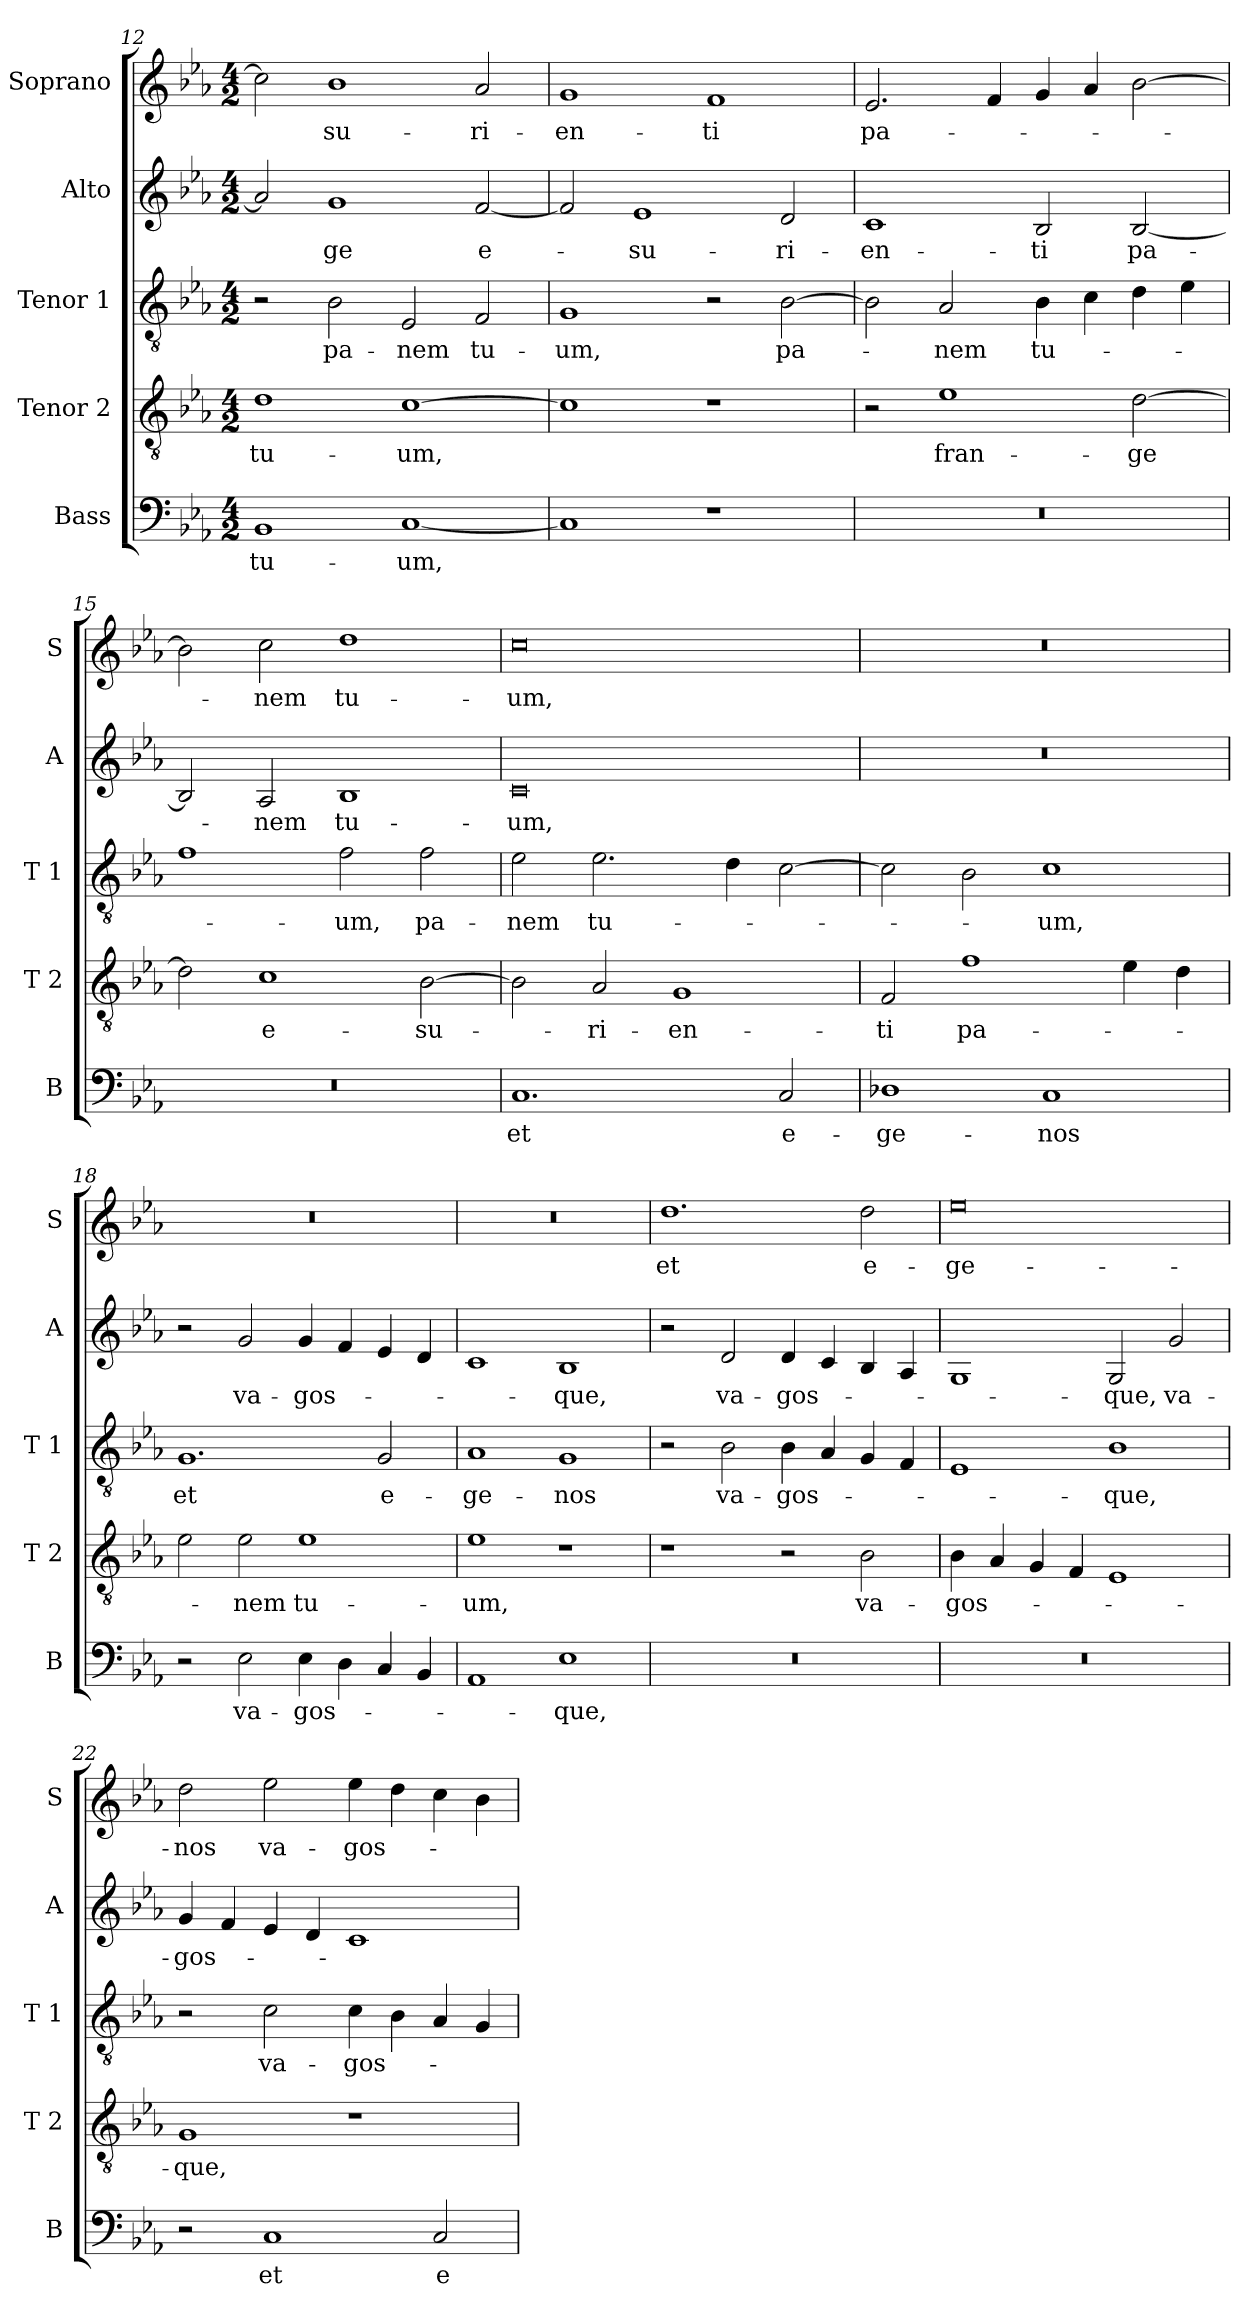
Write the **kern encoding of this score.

**kern	**text	**kern	**text	**kern	**text	**kern	**text	**kern	**text
*part5	*part5	*part4	*part4	*part3	*part3	*part2	*part2	*part1	*part1
*staff5	*staff5	*staff4	*staff4	*staff3	*staff3	*staff2	*staff2	*staff1	*staff1
*I"Bass	*	*I"Tenor 2	*	*I"Tenor 1	*	*I"Alto	*	*I"Soprano	*
*I'B	*	*I'T 2	*	*I'T 1	*	*I'A	*	*I'S	*
*clefF4	*	*clefGv2	*	*clefGv2	*	*clefG2	*	*clefG2	*
*k[b-e-a-]	*	*k[b-e-a-]	*	*k[b-e-a-]	*	*k[b-e-a-]	*	*k[b-e-a-]	*
*E-:	*	*E-:	*	*E-:	*	*E-:	*	*E-:	*
*M4/2	*	*M4/2	*	*M4/2	*	*M4/2	*	*M4/2	*
=12	=12	=12	=12	=12	=12	=12	=12	=12	=12
!	!LO:LY:b	!	!LO:LY:b	!	!	!	!	!	!
1BB-	tu-	1d	tu-	2r	.	2a-/]	.	2cc\]	.
!	!	!	!	!	!LO:LY:b	!	!LO:LY:b	!	!LO:LY:b
.	.	.	.	2B-\	pa-	1g	-ge	1b-	-su-
!	!LO:LY:b	!	!LO:LY:b	!	!LO:LY:b	!	!	!	!
[1C	-um,	[1c	-um,	2E-/	-nem	.	.	.	.
!	!	!	!	!	!LO:LY:b	!	!LO:LY:b	!	!LO:LY:b
.	.	.	.	2F/	tu-	[2f/	e-	2a-/	-ri-
!!LO:LB:g=z
=13	=13	=13	=13	=13	=13	=13	=13	=13	=13
!	!	!	!	!	!LO:LY:b	!	!	!	!LO:LY:b
1C]	.	1c]	.	1G	-um,	2f/]	.	1g	-en-
!	!	!	!	!	!	!	!LO:LY:b	!	!
.	.	.	.	.	.	1e-	-su-	.	.
!	!	!	!	!	!	!	!	!	!LO:LY:b
1r	.	1r	.	2r	.	.	.	1f	-ti
!	!	!	!	!	!LO:LY:b	!	!LO:LY:b	!	!
.	.	.	.	[2B-\	pa-	2d/	-ri-	.	.
=14	=14	=14	=14	=14	=14	=14	=14	=14	=14
!	!	!	!	!	!	!	!LO:LY:b	!	!LO:LY:b
0r	.	2r	.	2B-\]	.	1c	-en-	2.e-/	pa-
!	!	!	!LO:LY:b	!	!LO:LY:b	!	!	!	!
.	.	1e-	fran-	2A-/	-nem	.	.	.	.
.	.	.	.	.	.	.	.	4f/	.
!	!	!	!	!	!LO:LY:b	!	!LO:LY:b	!	!
.	.	.	.	4B-\	tu-	2B-/	-ti	4g/	.
.	.	.	.	4c\	.	.	.	4a-/	.
!	!	!	!LO:LY:b	!	!	!	!LO:LY:b	!	!
.	.	[2d\	-ge	4d\	.	[2B-/	pa-	[2b-\	.
.	.	.	.	4e-\	.	.	.	.	.
=15	=15	=15	=15	=15	=15	=15	=15	=15	=15
0r	.	2d\]	.	1f	.	2B-/]	.	2b-\]	.
!	!	!	!LO:LY:b	!	!	!	!LO:LY:b	!	!LO:LY:b
.	.	1c	e-	.	.	2A-/	-nem	2cc\	-nem
!	!	!	!	!	!LO:LY:b	!	!LO:LY:b	!	!LO:LY:b
.	.	.	.	2f\	-um,	1B-	tu-	1dd	tu-
!	!	!	!LO:LY:b	!	!LO:LY:b	!	!	!	!
.	.	[2B-\	-su-	2f\	pa-	.	.	.	.
=16	=16	=16	=16	=16	=16	=16	=16	=16	=16
!	!LO:LY:b	!	!	!	!LO:LY:b	!	!LO:LY:b	!	!LO:LY:b
1.C	et	2B-\]	.	2e-\	-nem	0c	-um,	0cc	-um,
!	!	!	!LO:LY:b	!	!LO:LY:b	!	!	!	!
.	.	2A-/	-ri-	2.e-\	tu-	.	.	.	.
!	!	!	!LO:LY:b	!	!	!	!	!	!
.	.	1G	-en-	.	.	.	.	.	.
.	.	.	.	4d\	.	.	.	.	.
!	!LO:LY:b	!	!	!	!	!	!	!	!
2C/	e-	.	.	[2c\	.	.	.	.	.
=17	=17	=17	=17	=17	=17	=17	=17	=17	=17
!	!LO:LY:b	!	!LO:LY:b	!	!	!	!	!	!
1D-X	-ge-	2F/	-ti	2c\]	.	0r	.	0r	.
!	!	!	!LO:LY:b	!	!	!	!	!	!
.	.	1f	pa-	2B-\	.	.	.	.	.
!	!LO:LY:b	!	!	!	!LO:LY:b	!	!	!	!
1C	-nos	.	.	1c	-um,	.	.	.	.
.	.	4e-\	.	.	.	.	.	.	.
.	.	4d\	.	.	.	.	.	.	.
=18	=18	=18	=18	=18	=18	=18	=18	=18	=18
!	!	!	!	!	!LO:LY:b	!	!	!	!
2r	.	2e-\	.	1.G	et	2r	.	0r	.
!	!LO:LY:b	!	!LO:LY:b	!	!	!	!LO:LY:b	!	!
2E-\	va-	2e-\	-nem	.	.	2g/	va-	.	.
!	!LO:LY:b	!	!LO:LY:b	!	!	!	!LO:LY:b	!	!
4E-\	-gos-	1e-	tu-	.	.	4g/	-gos-	.	.
4D\	.	.	.	.	.	4f/	.	.	.
!	!	!	!	!	!LO:LY:b	!	!	!	!
4C/	.	.	.	2G/	e-	4e-/	.	.	.
4BB-/	.	.	.	.	.	4d/	.	.	.
!!LO:PB:g=z
=19	=19	=19	=19	=19	=19	=19	=19	=19	=19
!	!	!	!LO:LY:b	!	!LO:LY:b	!	!	!	!
1AA-	.	1e-	-um,	1A-	-ge-	1c	.	0r	.
!	!LO:LY:b	!	!	!	!LO:LY:b	!	!LO:LY:b	!	!
1E-	-que,	1r	.	1G	-nos	1B-	-que,	.	.
=20	=20	=20	=20	=20	=20	=20	=20	=20	=20
!	!	!	!	!	!	!	!	!	!LO:LY:b
0r	.	1r	.	2r	.	2r	.	1.dd	et
!	!	!	!	!	!LO:LY:b	!	!LO:LY:b	!	!
.	.	.	.	2B-\	va-	2d/	va-	.	.
!	!	!	!	!	!LO:LY:b	!	!LO:LY:b	!	!
.	.	2r	.	4B-\	-gos-	4d/	-gos-	.	.
.	.	.	.	4A-/	.	4c/	.	.	.
!	!	!	!LO:LY:b	!	!	!	!	!	!LO:LY:b
.	.	2B-\	va-	4G/	.	4B-/	.	2dd\	e-
.	.	.	.	4F/	.	4A-/	.	.	.
=21	=21	=21	=21	=21	=21	=21	=21	=21	=21
!	!	!	!LO:LY:b	!	!	!	!	!	!LO:LY:b
0r	.	4B-\	-gos-	1E-	.	1G	.	0ee-	-ge-
.	.	4A-/	.	.	.	.	.	.	.
.	.	4G/	.	.	.	.	.	.	.
.	.	4F/	.	.	.	.	.	.	.
!	!	!	!	!	!LO:LY:b	!	!LO:LY:b	!	!
.	.	1E-	.	1B-	-que,	2G/	-que,	.	.
!	!	!	!	!	!	!	!LO:LY:b	!	!
.	.	.	.	.	.	2g/	va-	.	.
=22	=22	=22	=22	=22	=22	=22	=22	=22	=22
!	!	!	!LO:LY:b	!	!	!	!LO:LY:b	!	!LO:LY:b
2r	.	1G	-que,	2r	.	4g/	-gos-	2dd\	-nos
.	.	.	.	.	.	4f/	.	.	.
!	!LO:LY:b	!	!	!	!LO:LY:b	!	!	!	!LO:LY:b
1C	et	.	.	2c\	va-	4e-/	.	2ee-\	va-
.	.	.	.	.	.	4d/	.	.	.
!	!	!	!	!	!LO:LY:b	!	!	!	!LO:LY:b
.	.	1r	.	4c\	-gos-	1c	.	4ee-\	-gos-
.	.	.	.	4B-\	.	.	.	4dd\	.
!	!LO:LY:b	!	!	!	!	!	!	!	!
2C/	e-	.	.	4A-/	.	.	.	4cc\	.
.	.	.	.	4G/	.	.	.	4b-\	.
=	=	=	=	=	=	=	=	=	=
*-	*-	*-	*-	*-	*-	*-	*-	*-	*-
